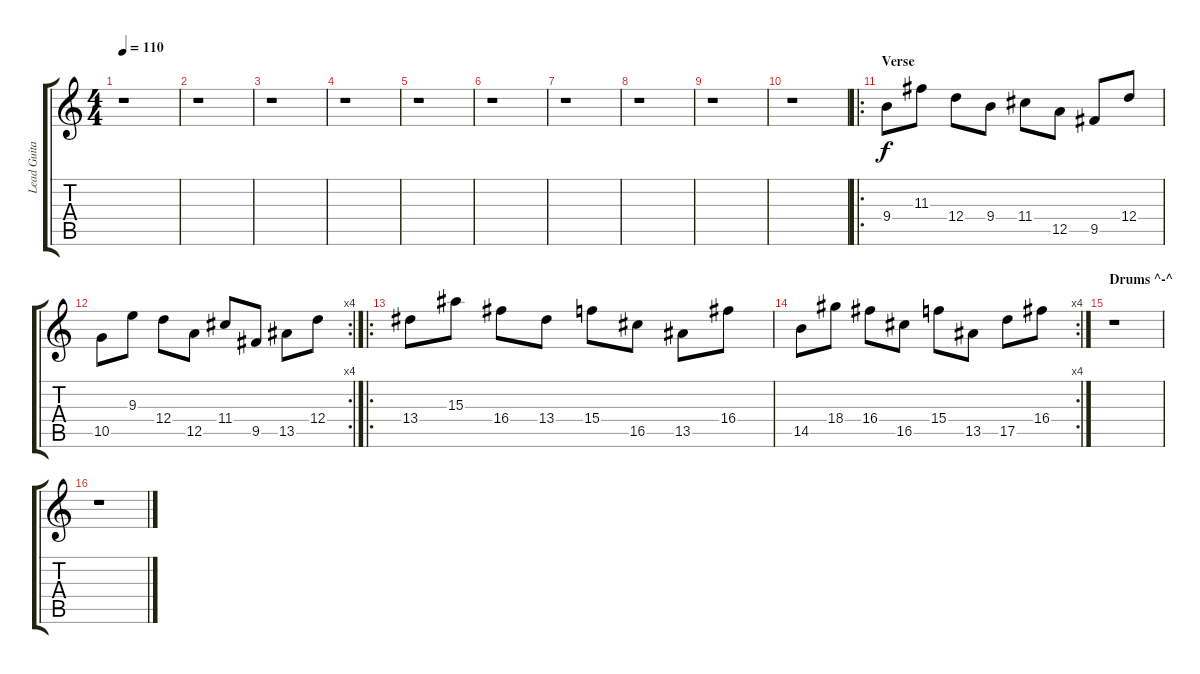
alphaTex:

\track ("Lead Guitar" "Lead Guita") {instrument overdrivenguitar}
\staff {score tabs}
\tuning (E4 B3 G3 D3 A2 E2) {hide}
\ts (4 4)
\tempo 110
\clef g2
\ks c
r.1{dy f} |
r.1 |
r.1 |
r.1 |
r.1 |
r.1 |
r.1 |
r.1 |
r.1 |
r.1 |
\ro
\section ("" "Verse")
9.4.8 11.3.8 12.4.8 9.4.8 11.4.8 12.5.8 9.5.8 12.4.8 |
\rc 4
10.5.8 9.3.8 12.4.8 12.5.8 11.4.8 9.5.8 13.5.8 12.4.8 |
\ro
13.4.8 15.3.8 16.4.8 13.4.8 15.4.8 16.5.8 13.5.8 16.4.8 |
\rc 4
14.5.8 18.4.8 16.4.8 16.5.8 15.4.8 13.5.8 17.5.8 16.4.8 |
\section ("" "Drums ^-^")
r.1 |
r.1
